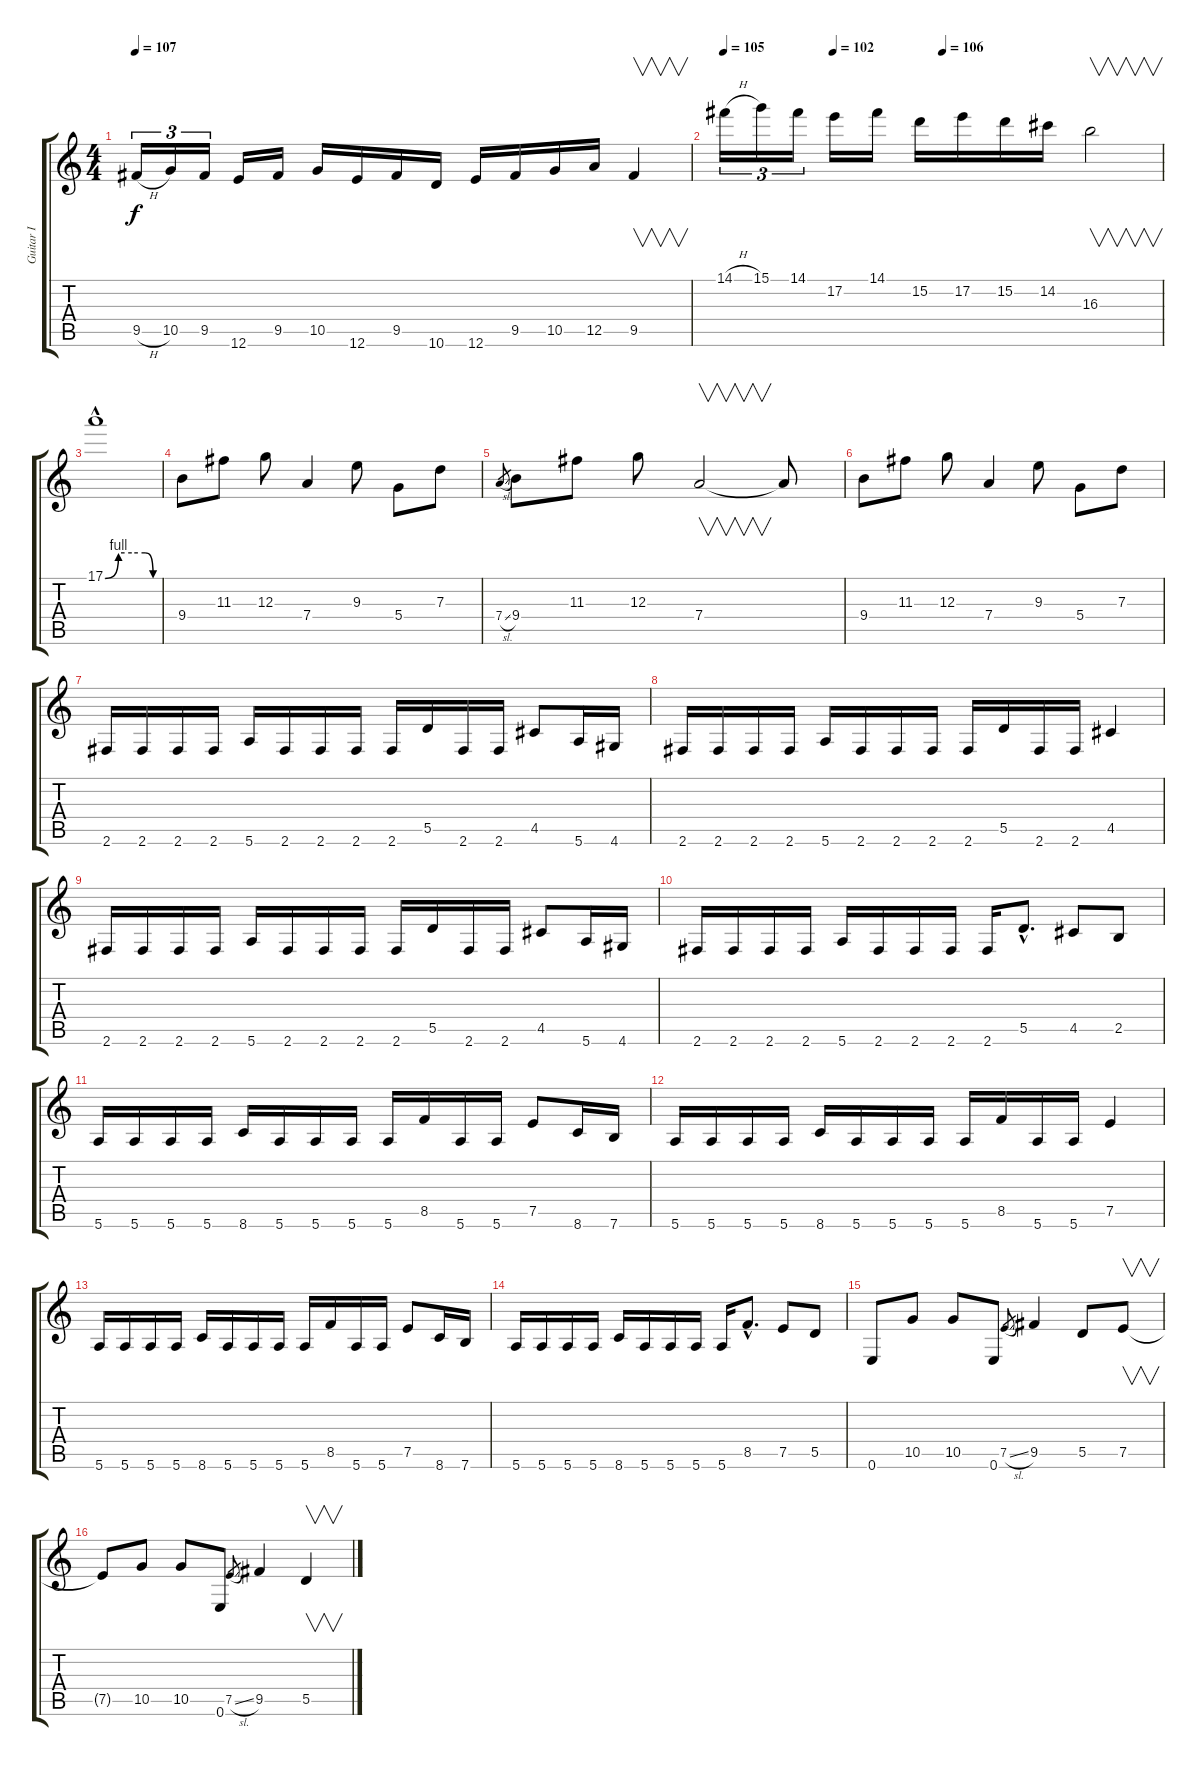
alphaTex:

\track ("Guitar I" "Guitar I") {instrument distortionguitar}
\staff {score tabs}
\tuning (E4 B3 G3 D3 A2 E2) {hide}
\ts (4 4)
\tempo 107
\clef g2
\ks c
9.5{h}.16{tu (3 2) dy f} 10.5.16{tu (3 2)} 9.5.16{tu (3 2)} 12.6.16 9.5.16 10.5.16 12.6.16 9.5.16 10.6.16 12.6.16 9.5.16 10.5.16 12.5.16 9.5.4{v} |
\tempo 105
\tempo (102 0.25)
\tempo (106 0.5)
14.1{h}.16{tu (3 2)} 15.1.16{tu (3 2)} 14.1.16{tu (3 2)} 17.2.16 14.1.16 15.2.16 17.2.16 15.2.16 14.2.16 16.3.2{v} |
17.1{be (custom 0 0 15 4 30 4 45 4 54 0 60 0) hac}.1 |
9.4.8 11.3.8 12.3.8 7.4.4 9.3.8 5.4.8 7.3.8 |
7.4{sl}.8{gr} 9.4.8 11.3.8 12.3.8 7.4.2{v} 7.4{t}.8 |
9.4.8 11.3.8 12.3.8 7.4.4 9.3.8 5.4.8 7.3.8 |
2.6.16 2.6.16 2.6.16 2.6.16 5.6.16 2.6.16 2.6.16 2.6.16 2.6.16 5.5.16 2.6.16 2.6.16 4.5.8 5.6.16 4.6.16 |
2.6.16 2.6.16 2.6.16 2.6.16 5.6.16 2.6.16 2.6.16 2.6.16 2.6.16 5.5.16 2.6.16 2.6.16 4.5.4 |
2.6.16 2.6.16 2.6.16 2.6.16 5.6.16 2.6.16 2.6.16 2.6.16 2.6.16 5.5.16 2.6.16 2.6.16 4.5.8 5.6.16 4.6.16 |
2.6.16 2.6.16 2.6.16 2.6.16 5.6.16 2.6.16 2.6.16 2.6.16 2.6.16 5.5{hac}.8{d} 4.5.8 2.5.8 |
5.6.16 5.6.16 5.6.16 5.6.16 8.6.16 5.6.16 5.6.16 5.6.16 5.6.16 8.5.16 5.6.16 5.6.16 7.5.8 8.6.16 7.6.16 |
5.6.16 5.6.16 5.6.16 5.6.16 8.6.16 5.6.16 5.6.16 5.6.16 5.6.16 8.5.16 5.6.16 5.6.16 7.5.4 |
5.6.16 5.6.16 5.6.16 5.6.16 8.6.16 5.6.16 5.6.16 5.6.16 5.6.16 8.5.16 5.6.16 5.6.16 7.5.8 8.6.16 7.6.16 |
5.6.16 5.6.16 5.6.16 5.6.16 8.6.16 5.6.16 5.6.16 5.6.16 5.6.16 8.5{hac}.8{d} 7.5.8 5.5.8 |
0.6.8 10.5.8 10.5.8 0.6.8 7.5{sl}.8{gr} 9.5.4 5.5.8 7.5.8{v} |
7.5{t}.8 10.5.8 10.5.8 0.6.8 7.5{sl}.8{gr} 9.5.4 5.5.4{v}
